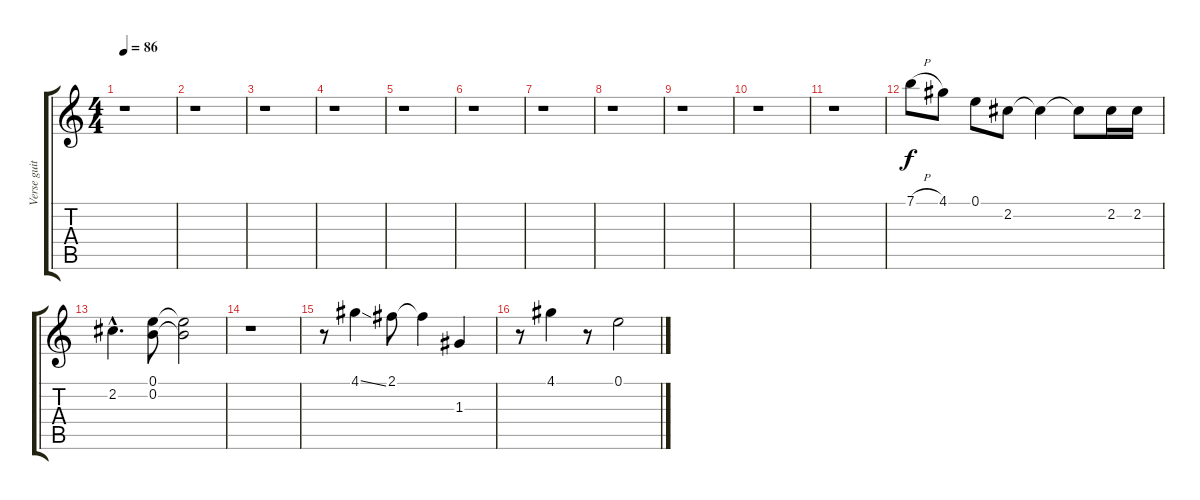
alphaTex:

\track ("Verse guitar" "Verse guit") {instrument acousticguitarsteel}
\staff {score tabs}
\tuning (E4 B3 G3 D3 A2 E2) {hide}
\ts (4 4)
\tempo 86
\clef g2
\ks c
r.1{dy f} |
r.1 |
r.1 |
r.1 |
r.1 |
r.1 |
r.1 |
r.1 |
r.1 |
r.1 |
r.1 |
7.1{h}.8 4.1.8 0.1.8 2.2.8 2.2{t}.4 2.2{t}.8 2.2.16 2.2.16 |
2.2{hac}.4{d} (0.1 0.2).8 (0.1{t} 0.2{t}).2 |
r.1 |
r.8 4.1{ss}.4 2.1.8 2.1{t}.4 1.3.4 |
r.8 4.1.4 r.8 0.1.2
